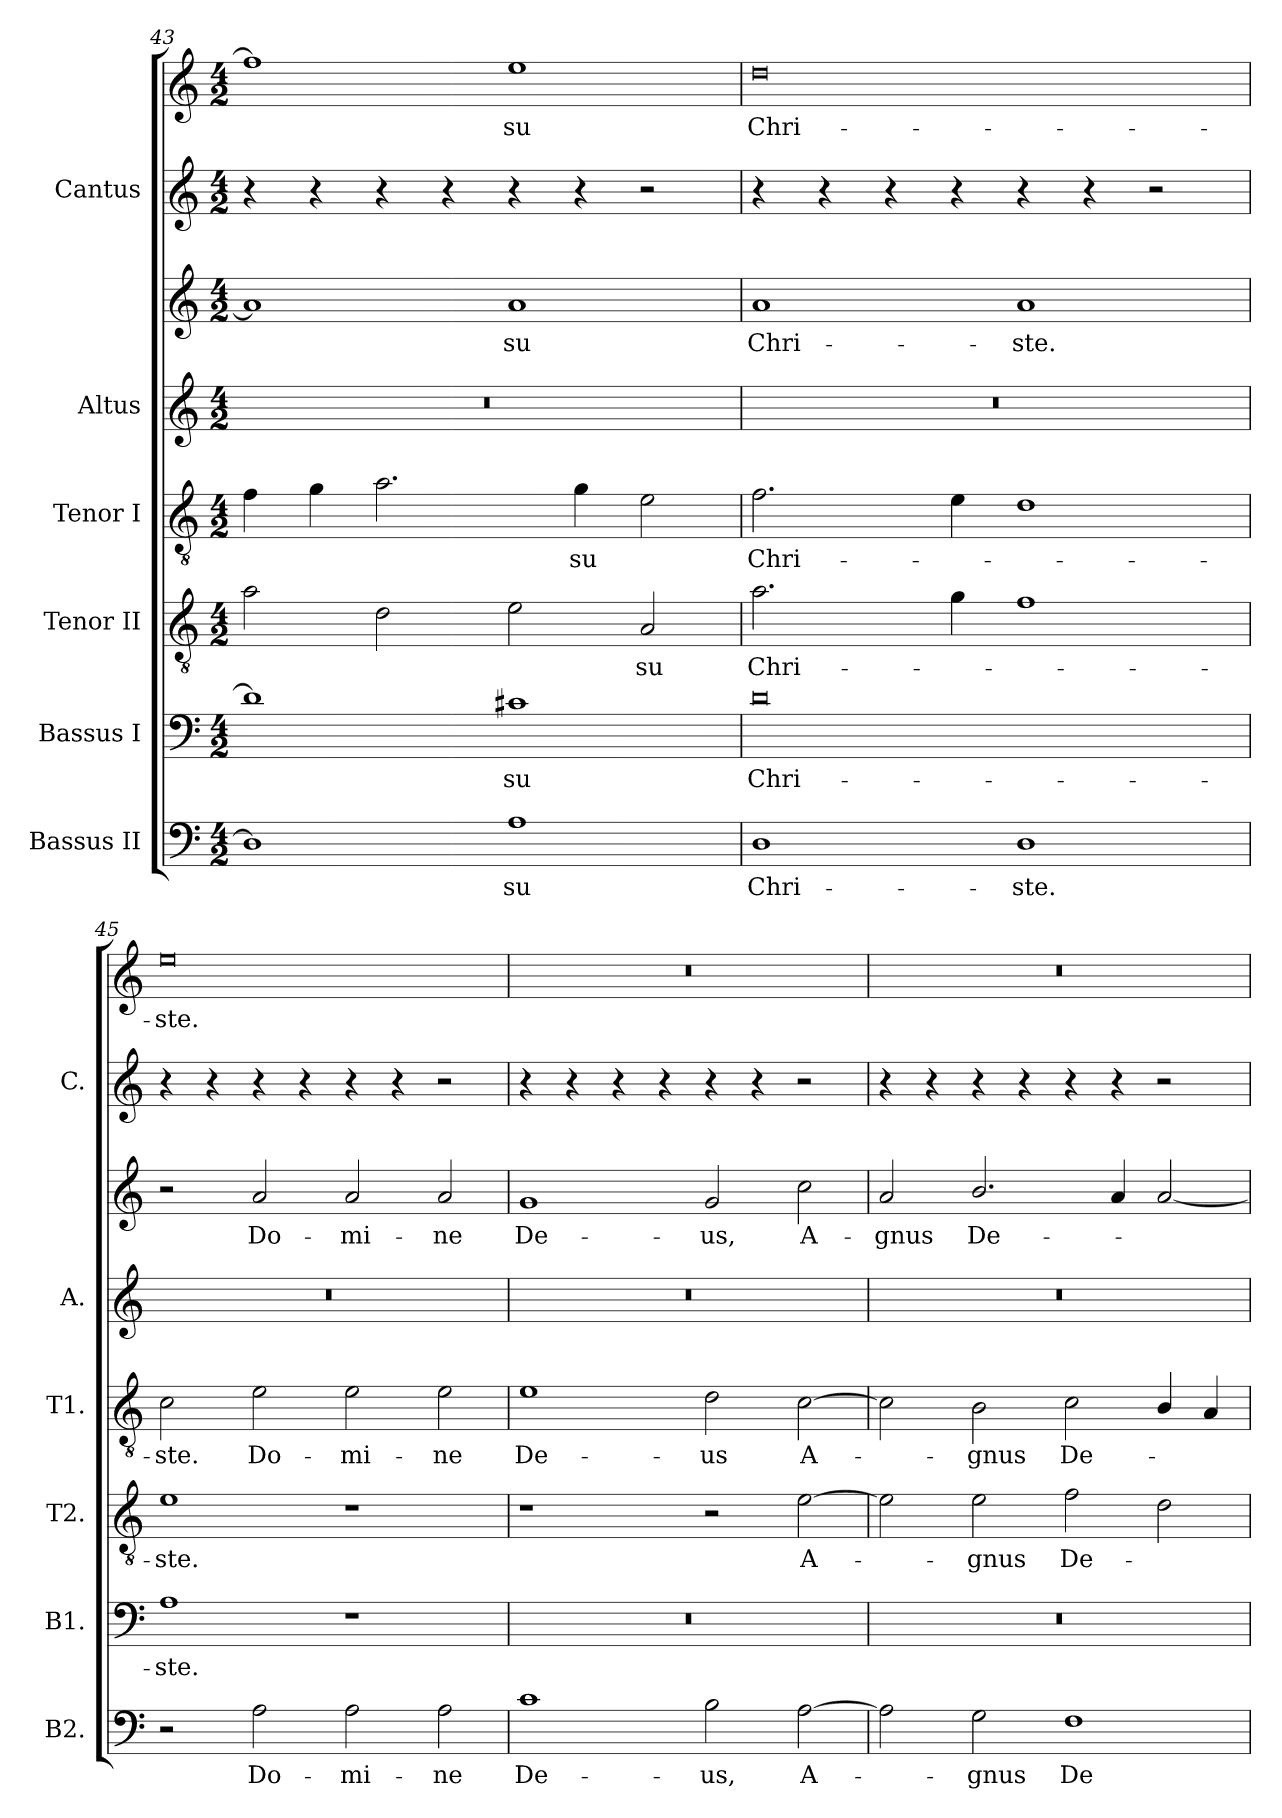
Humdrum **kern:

**kern	**text	**kern	**text	**kern	**text	**kern	**text	**kern	**kern	**text	**kern	**kern	**text
*part6	*part6	*part5	*part5	*part4	*part4	*part3	*part3	*part2	*part2	*part2	*part1	*part1	*part1
*staff8	*staff8	*staff7	*staff7	*staff6	*staff6	*staff5	*staff5	*staff4	*staff3	*staff3	*staff2	*staff1	*staff1
*I"Bassus II	*	*I"Bassus I	*	*I"Tenor II	*	*I"Tenor I	*	*I"Altus	*	*	*I"Cantus	*	*
*I'B2.	*	*I'B1.	*	*I'T2.	*	*I'T1.	*	*I'A.	*	*	*I'C.	*	*
*clefF4	*	*clefF4	*	*clefGv2	*	*clefGv2	*	*clefG2	*clefG2	*	*clefG2	*clefG2	*
*	*	*	*	*ITrd7c12	*	*ITrd7c12	*	*	*	*	*	*	*
*k[]	*	*k[]	*	*k[]	*	*k[]	*	*k[]	*k[]	*	*k[]	*k[]	*
*C:	*	*C:	*	*C:	*	*C:	*	*C:	*C:	*	*C:	*C:	*
*M4/2	*	*M4/2	*	*M4/2	*	*M4/2	*	*M4/2	*M4/2	*	*M4/2	*M4/2	*
=43	=43	=43	=43	=43	=43	=43	=43	=43	=43	=43	=43	=43	=43
!	!	!	!	!	!	!	!	!LO:N:vis=1	!	!	!	!	!
1Di]	.	1di]	.	2Ai\	.	4Fi\	.	0r	1ai]	.	4r	1ffi]	.
.	.	.	.	.	.	4Gi\	.	.	.	.	4r	.	.
.	.	.	.	2Di\	.	2.Ai\	.	.	.	.	4r	.	.
.	.	.	.	.	.	.	.	.	.	.	4r	.	.
!	!LO:LY:b:color=#000000	!	!	!	!	!	!	!	!	!	!	!	!
!	!	!	!LO:LY:b:color=#000000	!	!	!	!	!	!	!	!	!	!
!	!	!	!	!	!	!	!	!	!	!LO:LY:b:color=#000000	!	!	!
!	!	!	!	!	!	!	!	!	!	!	!	!	!LO:LY:b:color=#000000
1Ai	-su	1c#Xi	-su	2Ei\	.	.	.	.	1ai	-su	4r	1eei	-su
!	!	!	!	!	!	!	!LO:LY:b:color=#000000	!	!	!	!	!	!
.	.	.	.	.	.	4Gi\	-su	.	.	.	4r	.	.
!	!	!	!	!	!LO:LY:b:color=#000000	!	!	!	!	!	!	!	!
.	.	.	.	2AAi/	-su	2Ei\	.	.	.	.	2r	.	.
=44	=44	=44	=44	=44	=44	=44	=44	=44	=44	=44	=44	=44	=44
!	!LO:LY:b:color=#000000	!	!	!	!	!	!	!	!	!	!	!	!
!	!	!	!LO:LY:b:color=#000000	!	!	!	!	!	!	!	!	!	!
!	!	!	!	!	!LO:LY:b:color=#000000	!	!	!	!	!	!	!	!
!	!	!	!	!	!	!	!LO:LY:b:color=#000000	!LO:N:vis=1	!	!	!	!	!
!	!	!	!	!	!	!	!	!	!	!LO:LY:b:color=#000000	!	!	!
!	!	!	!	!	!	!	!	!	!	!	!	!	!LO:LY:b:color=#000000
1Di	Chri-	0di	Chri-	2.Ai\	Chri-	2.Fi\	Chri-	0r	1ai	Chri-	4r	0ddi	Chri-
.	.	.	.	.	.	.	.	.	.	.	4r	.	.
.	.	.	.	.	.	.	.	.	.	.	4r	.	.
.	.	.	.	4Gi\	.	4Ei\	.	.	.	.	4r	.	.
!	!LO:LY:b:color=#000000	!	!	!	!	!	!	!	!	!	!	!	!
!	!	!	!	!	!	!	!	!	!	!LO:LY:b:color=#000000	!	!	!
1Di	-ste.	.	.	1Fi	.	1Di	.	.	1ai	-ste.	4r	.	.
.	.	.	.	.	.	.	.	.	.	.	4r	.	.
.	.	.	.	.	.	.	.	.	.	.	2r	.	.
=45	=45	=45	=45	=45	=45	=45	=45	=45	=45	=45	=45	=45	=45
!	!	!	!LO:LY:b:color=#000000	!	!	!	!	!	!	!	!	!	!
!	!	!	!	!	!LO:LY:b:color=#000000	!	!	!	!	!	!	!	!
!	!	!	!	!	!	!	!LO:LY:b:color=#000000	!LO:N:vis=1	!	!	!	!	!
!	!	!	!	!	!	!	!	!	!	!	!	!	!LO:LY:b:color=#000000
2r	.	1Ai	-ste.	1Ei	-ste.	2Ci\	-ste.	0r	2r	.	4r	0eei	-ste.
.	.	.	.	.	.	.	.	.	.	.	4r	.	.
!	!LO:LY:b:color=#000000	!	!	!	!	!	!	!	!	!	!	!	!
!	!	!	!	!	!	!	!LO:LY:b:color=#000000	!	!	!	!	!	!
!	!	!	!	!	!	!	!	!	!	!LO:LY:b:color=#000000	!	!	!
2Ai\	Do-	.	.	.	.	2Ei\	Do-	.	2ai/	Do-	4r	.	.
.	.	.	.	.	.	.	.	.	.	.	4r	.	.
!	!LO:LY:b:color=#000000	!	!	!	!	!	!	!	!	!	!	!	!
!	!	!	!	!	!	!	!LO:LY:b:color=#000000	!	!	!	!	!	!
!	!	!	!	!	!	!	!	!	!	!LO:LY:b:color=#000000	!	!	!
2Ai\	-mi-	1r	.	1r	.	2Ei\	-mi-	.	2ai/	-mi-	4r	.	.
.	.	.	.	.	.	.	.	.	.	.	4r	.	.
!	!LO:LY:b:color=#000000	!	!	!	!	!	!	!	!	!	!	!	!
!	!	!	!	!	!	!	!LO:LY:b:color=#000000	!	!	!	!	!	!
!	!	!	!	!	!	!	!	!	!	!LO:LY:b:color=#000000	!	!	!
2Ai\	-ne	.	.	.	.	2Ei\	-ne	.	2ai/	-ne	2r	.	.
=46	=46	=46	=46	=46	=46	=46	=46	=46	=46	=46	=46	=46	=46
!	!LO:LY:b:color=#000000	!LO:N:vis=1	!	!	!	!	!	!	!	!	!	!	!
!	!	!	!	!	!	!	!LO:LY:b:color=#000000	!LO:N:vis=1	!	!	!	!	!
!	!	!	!	!	!	!	!	!	!	!LO:LY:b:color=#000000	!	!LO:N:vis=1	!
1ci	De-	0r	.	1r	.	1Ei	De-	0r	1gi	De-	4r	0r	.
.	.	.	.	.	.	.	.	.	.	.	4r	.	.
.	.	.	.	.	.	.	.	.	.	.	4r	.	.
.	.	.	.	.	.	.	.	.	.	.	4r	.	.
!	!LO:LY:b:color=#000000	!	!	!	!	!	!	!	!	!	!	!	!
!	!	!	!	!	!	!	!LO:LY:b:color=#000000	!	!	!	!	!	!
!	!	!	!	!	!	!	!	!	!	!LO:LY:b:color=#000000	!	!	!
2Bi\	-us,	.	.	2r	.	2Di\	-us	.	2gi/	-us,	4r	.	.
.	.	.	.	.	.	.	.	.	.	.	4r	.	.
!	!LO:LY:b:color=#000000	!	!	!	!	!	!	!	!	!	!	!	!
!	!	!	!	!	!LO:LY:b:color=#000000	!	!	!	!	!	!	!	!
!	!	!	!	!	!	!	!LO:LY:b:color=#000000	!	!	!	!	!	!
!	!	!	!	!	!	!	!	!	!	!LO:LY:b:color=#000000	!	!	!
[2Ai\	A-	.	.	[2Ei\	A-	[2Ci\	A-	.	2cci\	A-	2r	.	.
=47	=47	=47	=47	=47	=47	=47	=47	=47	=47	=47	=47	=47	=47
!	!	!LO:N:vis=1	!	!	!	!	!	!LO:N:vis=1	!	!	!	!	!
!	!	!	!	!	!	!	!	!	!	!LO:LY:b:color=#000000	!	!LO:N:vis=1	!
2Ai\]	.	0r	.	2Ei\]	.	2Ci\]	.	0r	2ai/	-gnus	4r	0r	.
.	.	.	.	.	.	.	.	.	.	.	4r	.	.
!	!LO:LY:b:color=#000000	!	!	!	!	!	!	!	!	!	!	!	!
!	!	!	!	!	!LO:LY:b:color=#000000	!	!	!	!	!	!	!	!
!	!	!	!	!	!	!	!LO:LY:b:color=#000000	!	!	!	!	!	!
!	!	!	!	!	!	!	!	!	!	!LO:LY:b:color=#000000	!	!	!
2Gi\	-gnus	.	.	2Ei\	-gnus	2BBi\	-gnus	.	2.bi/	De-	4r	.	.
.	.	.	.	.	.	.	.	.	.	.	4r	.	.
!	!LO:LY:b:color=#000000	!	!	!	!	!	!	!	!	!	!	!	!
!	!	!	!	!	!LO:LY:b:color=#000000	!	!	!	!	!	!	!	!
!	!	!	!	!	!	!	!LO:LY:b:color=#000000	!	!	!	!	!	!
1Fi	De-	.	.	2Fi\	De-	2Ci\	De-	.	.	.	4r	.	.
.	.	.	.	.	.	.	.	.	4ai/	.	4r	.	.
.	.	.	.	2Di\	.	4BBi/	.	.	[2ai/	.	2r	.	.
.	.	.	.	.	.	4AAi/	.	.	.	.	.	.	.
=	=	=	=	=	=	=	=	=	=	=	=	=	=
*-	*-	*-	*-	*-	*-	*-	*-	*-	*-	*-	*-	*-	*-
